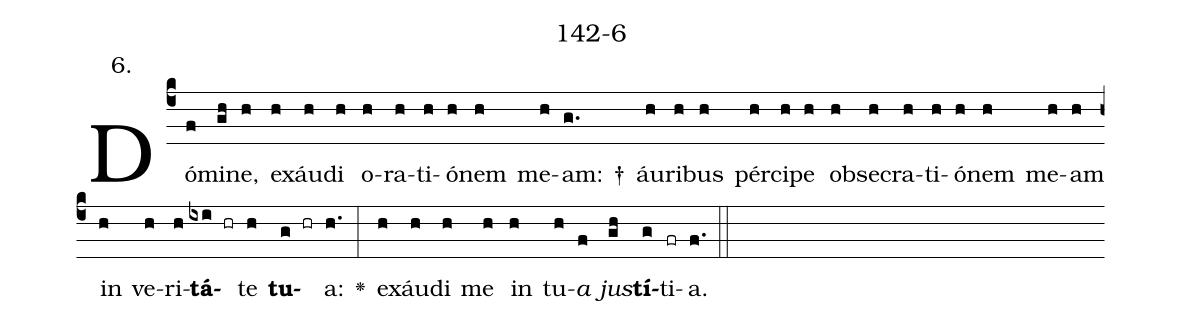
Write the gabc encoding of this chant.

name: 142-6;
annotation: 6.;
%%
(c4)Dó(f)mi(gh)ne,(h) ex(h)áu(h)di(h) o(h)ra(h)ti(h)ó(h)nem(h) me(h)am: †(g.) áu(h)ri(h)bus(h) pér(h)ci(h)pe(h) ob(h)se(h)cra(h)ti(h)ó(h)nem(h) me(h)am(h) in(h) ve(h)ri(h)<b>tá</b>(ixi hr)te(h) <b>tu</b>(g hr)a:(h.) <v>\greheightstar</v>(:) ex(h)áu(h)di(h) me(h) in(h) tu(h)<i>a</i>(f) <i>jus</i>(gh)<b>tí</b>(g)ti(fr)a.(f.) (::)


%E(h) u(h) o(f) u(gh) a(g) e.(f.) (::)
